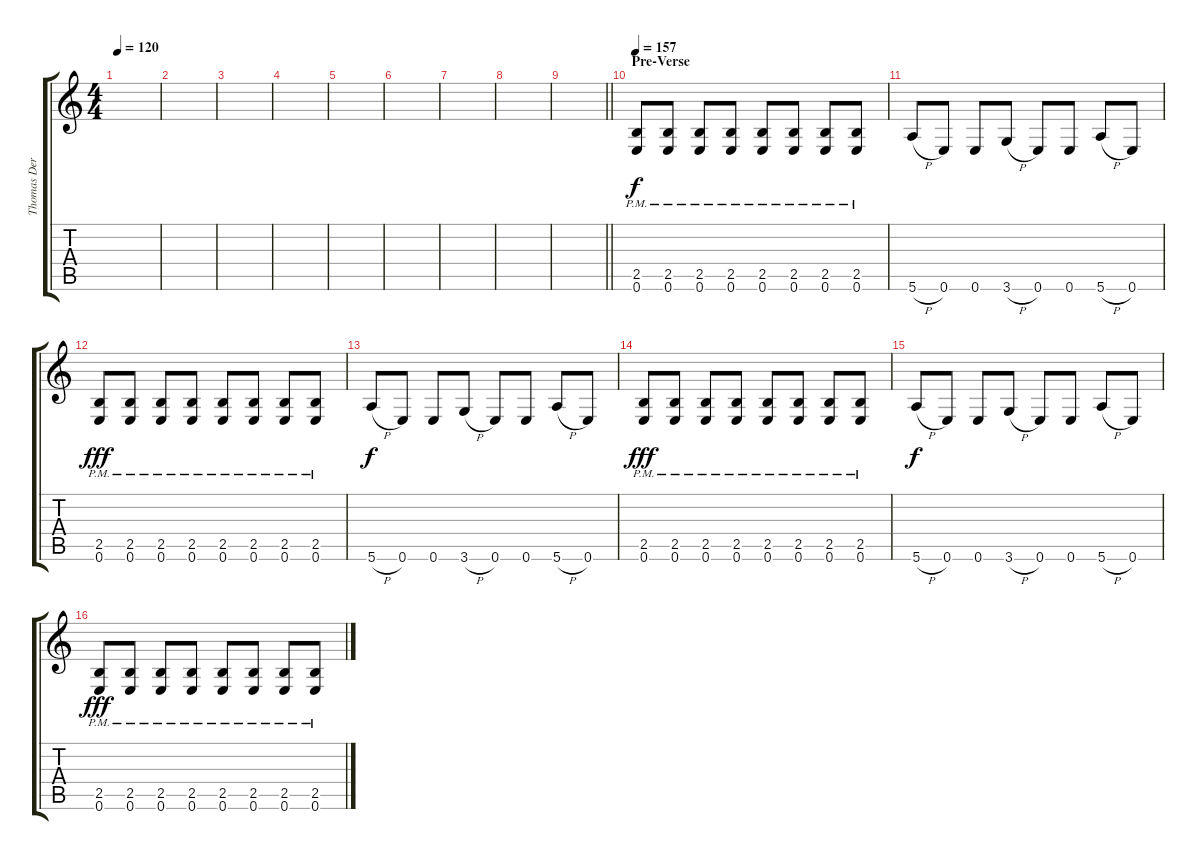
\track ("Thomas Der Münzer" "Thomas Der") {instrument distortionguitar}
\staff {score tabs}
\tuning (E4 B3 G3 D3 A2 E2) {hide}
\ts (4 4)
\tempo 120
\clef g2
\ks c
|
|
|
|
|
|
|
|
\barLineRight lightlight
|
\section ("" "Pre-Verse")
\tempo 157
(2.5{pm} 0.6{pm}).8 (2.5{pm} 0.6{pm}).8 (2.5{pm} 0.6{pm}).8 (2.5{pm} 0.6{pm}).8 (2.5{pm} 0.6{pm}).8 (2.5{pm} 0.6{pm}).8 (2.5{pm} 0.6{pm}).8 (2.5{pm} 0.6{pm}).8 |
5.6{h}.8{dy f} 0.6.8 0.6.8 3.6{h}.8 0.6.8 0.6.8 5.6{h}.8 0.6.8 |
(2.5{pm} 0.6{pm}).8{dy fff} (2.5{pm} 0.6{pm}).8 (2.5{pm} 0.6{pm}).8 (2.5{pm} 0.6{pm}).8 (2.5{pm} 0.6{pm}).8 (2.5{pm} 0.6{pm}).8 (2.5{pm} 0.6{pm}).8 (2.5{pm} 0.6{pm}).8 |
5.6{h}.8{dy f} 0.6.8 0.6.8 3.6{h}.8 0.6.8 0.6.8 5.6{h}.8 0.6.8 |
(2.5{pm} 0.6{pm}).8{dy fff} (2.5{pm} 0.6{pm}).8 (2.5{pm} 0.6{pm}).8 (2.5{pm} 0.6{pm}).8 (2.5{pm} 0.6{pm}).8 (2.5{pm} 0.6{pm}).8 (2.5{pm} 0.6{pm}).8 (2.5{pm} 0.6{pm}).8 |
5.6{h}.8{dy f} 0.6.8 0.6.8 3.6{h}.8 0.6.8 0.6.8 5.6{h}.8 0.6.8 |
(2.5{pm} 0.6{pm}).8{dy fff} (2.5{pm} 0.6{pm}).8 (2.5{pm} 0.6{pm}).8 (2.5{pm} 0.6{pm}).8 (2.5{pm} 0.6{pm}).8 (2.5{pm} 0.6{pm}).8 (2.5{pm} 0.6{pm}).8 (2.5{pm} 0.6{pm}).8
